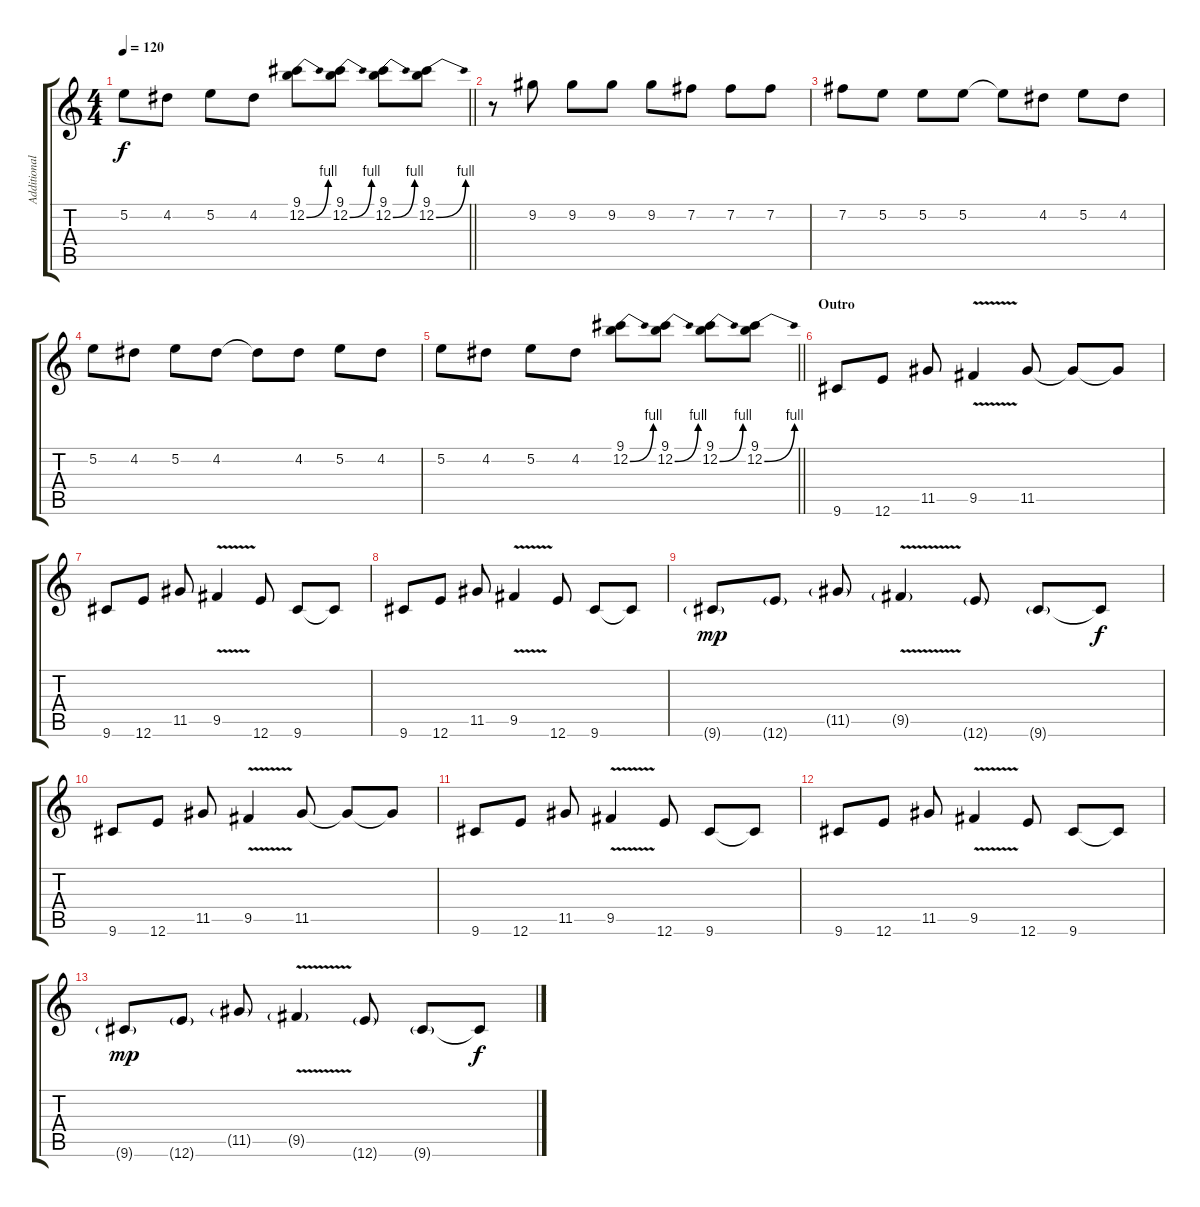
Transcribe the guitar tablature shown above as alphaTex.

\track ("Additional Guitar" "Additional") {instrument distortionguitar}
\staff {score tabs}
\tuning (E4 B3 G3 D3 A2 E2) {hide}
\ts (4 4)
\tempo 120
\clef g2
\barLineRight lightlight
\ks c
5.2.8{dy f} 4.2.8 5.2.8 4.2.8 (9.1 12.2{be (bend 0 0 60 4)}).8 (9.1 12.2{be (bend 0 0 60 4)}).8 (9.1 12.2{be (bend 0 0 60 4)}).8 (9.1 12.2{be (bend 0 0 60 4)}).8 |
r.8 9.2.8 9.2.8 9.2.8 9.2.8 7.2.8 7.2.8 7.2.8 |
7.2.8 5.2.8 5.2.8 5.2.8 5.2{t}.8 4.2.8 5.2.8 4.2.8 |
5.2.8 4.2.8 5.2.8 4.2.8 4.2{t}.8 4.2.8 5.2.8 4.2.8 |
\barLineRight lightlight
5.2.8 4.2.8 5.2.8 4.2.8 (9.1 12.2{be (bend 0 0 60 4)}).8 (9.1 12.2{be (bend 0 0 60 4)}).8 (9.1 12.2{be (bend 0 0 60 4)}).8 (9.1 12.2{be (bend 0 0 60 4)}).8 |
\section ("" "Outro")
9.6.8{volume 13 balance 0 instrument overdrivenguitar} 12.6.8 11.5.8 9.5{v}.4 11.5.8 11.5{t}.8 11.5{t}.8 |
9.6.8 12.6.8 11.5.8 9.5{v}.4 12.6.8 9.6.8 9.6{t}.8 |
9.6.8 12.6.8 11.5.8 9.5{v}.4 12.6.8 9.6.8 9.6{t}.8 |
9.6{g}.8{dy mp} 12.6{g}.8 11.5{g}.8 9.5{v g}.4 12.6{g}.8 9.6{g}.8 9.6{t}.8{dy f} |
9.6.8 12.6.8 11.5.8 9.5{v}.4 11.5.8 11.5{t}.8 11.5{t}.8 |
9.6.8 12.6.8 11.5.8 9.5{v}.4 12.6.8 9.6.8 9.6{t}.8 |
9.6.8 12.6.8 11.5.8 9.5{v}.4 12.6.8 9.6.8 9.6{t}.8 |
9.6{g}.8{dy mp} 12.6{g}.8 11.5{g}.8 9.5{v g}.4 12.6{g}.8 9.6{g}.8 9.6{t}.8{dy f}
